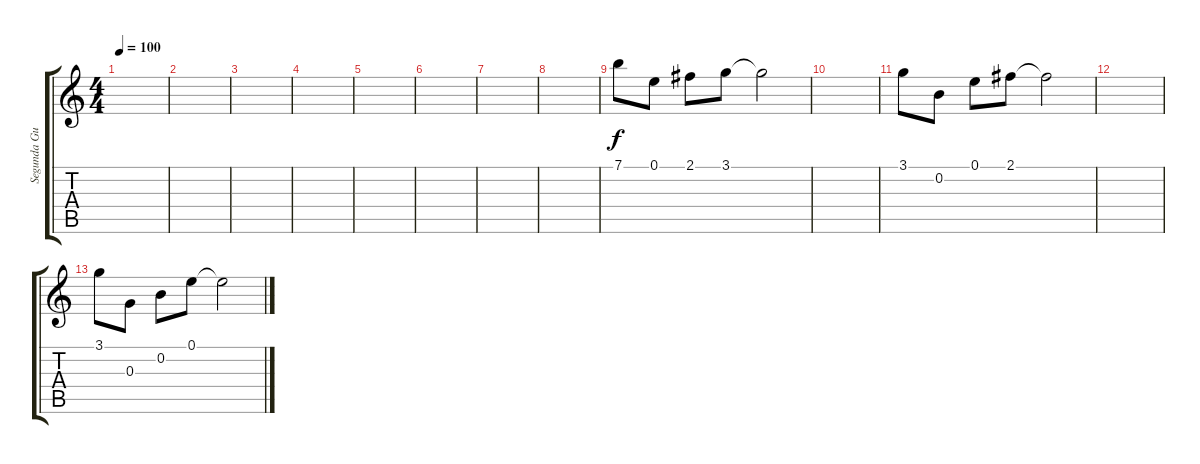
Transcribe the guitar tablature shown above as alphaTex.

\track ("Segunda Guitarra" "Segunda Gu") {instrument acousticguitarnylon}
\staff {score tabs}
\tuning (E4 B3 G3 D3 A2 E2) {hide}
\ts (4 4)
\tempo 100
\clef g2
\ks c
|
|
|
|
|
|
|
|
7.1.8{volume 6} 0.1.8 2.1.8 3.1.8 3.1{t}.2 |
|
3.1.8 0.2.8 0.1.8 2.1.8 2.1{t}.2 |
|
3.1.8 0.3.8 0.2.8 0.1.8 0.1{t}.2
